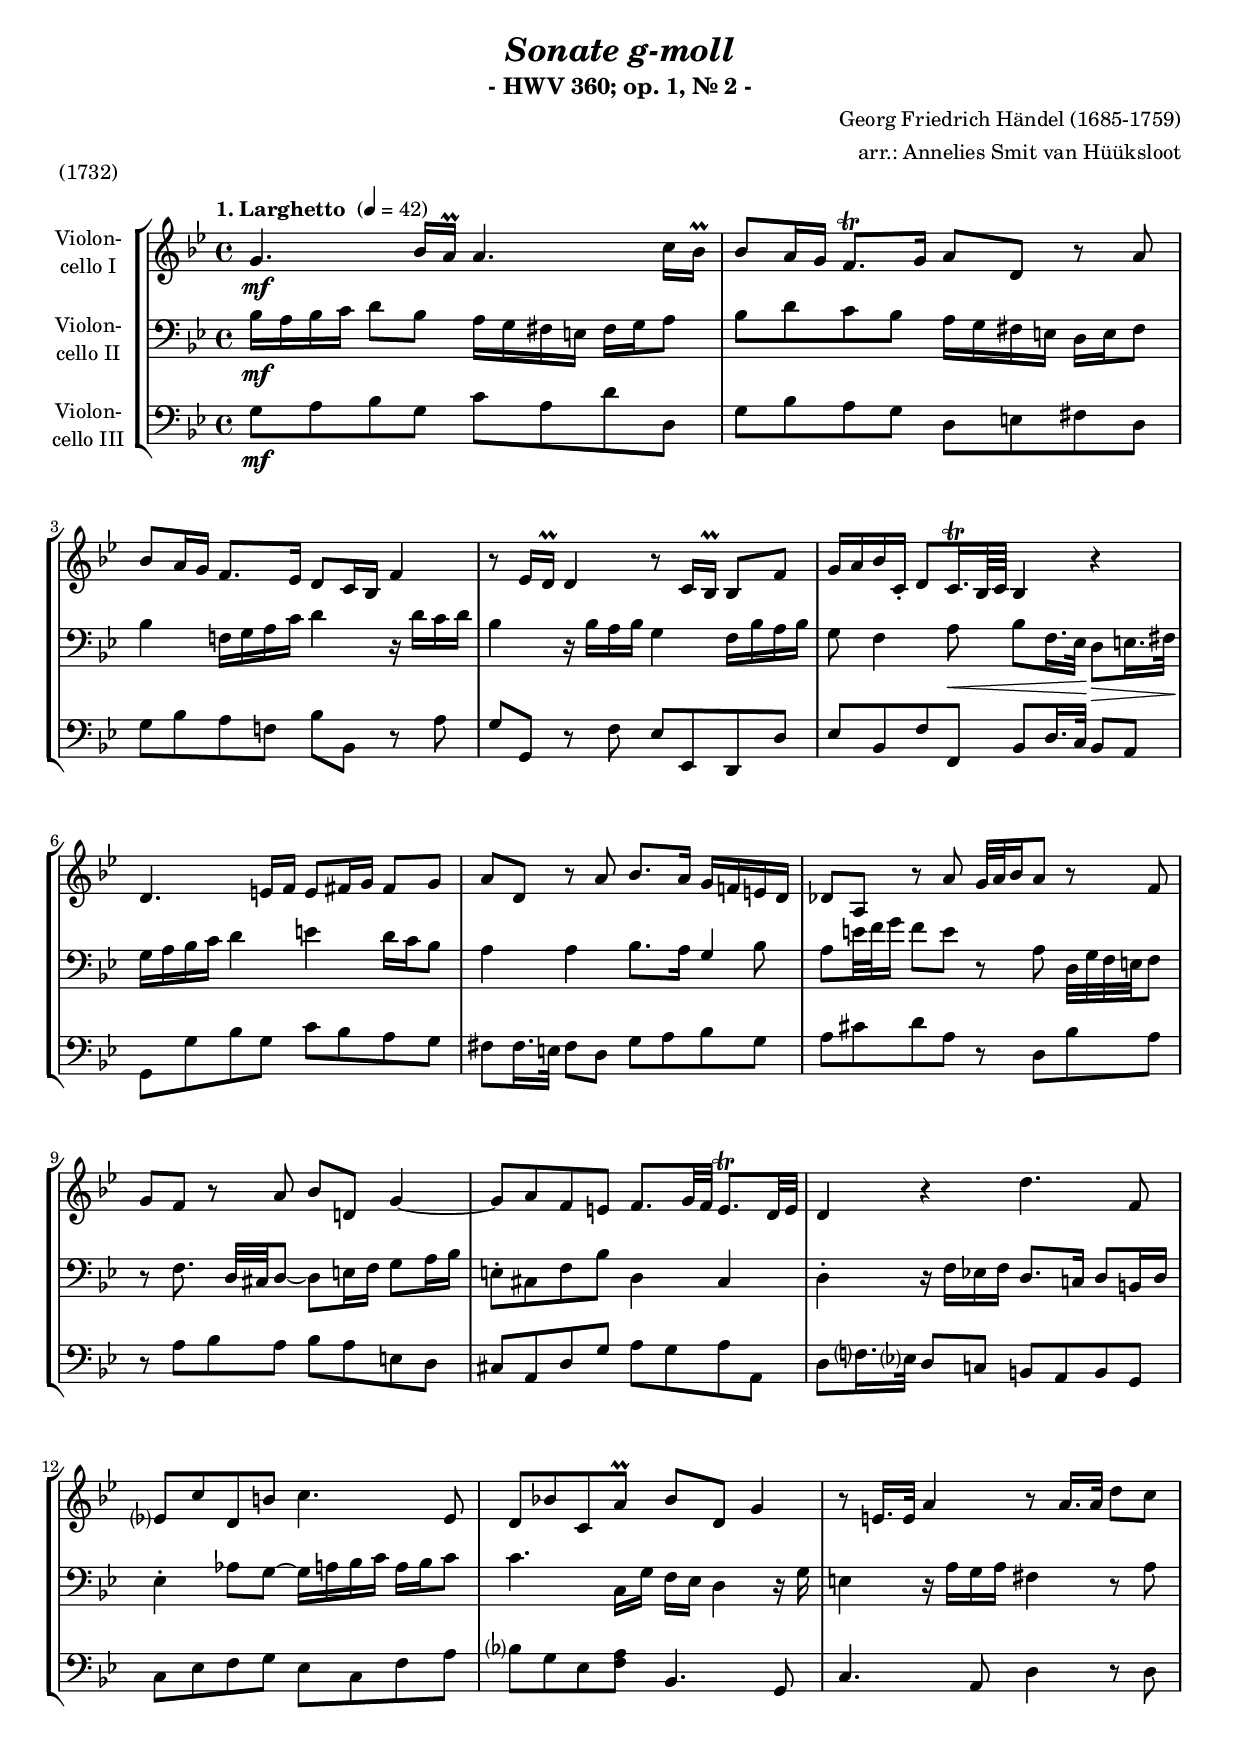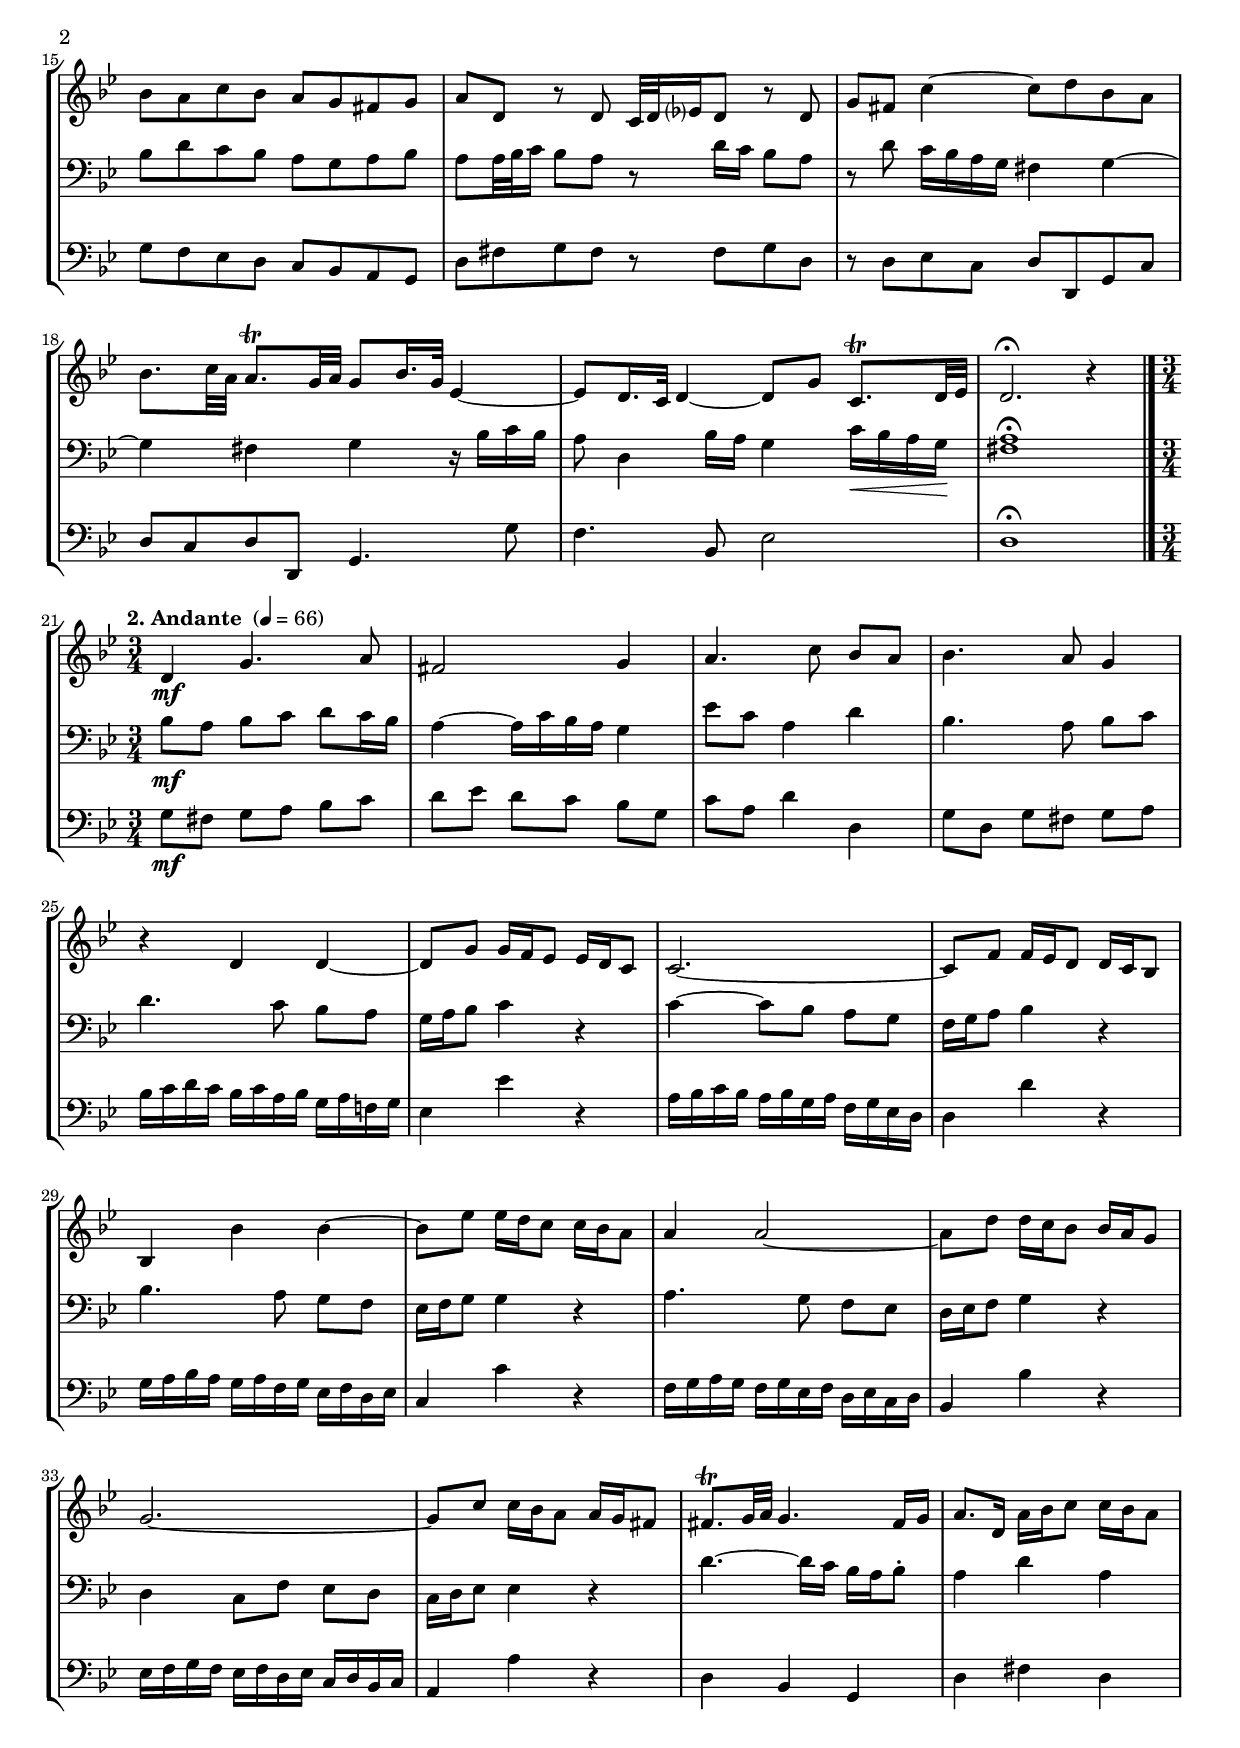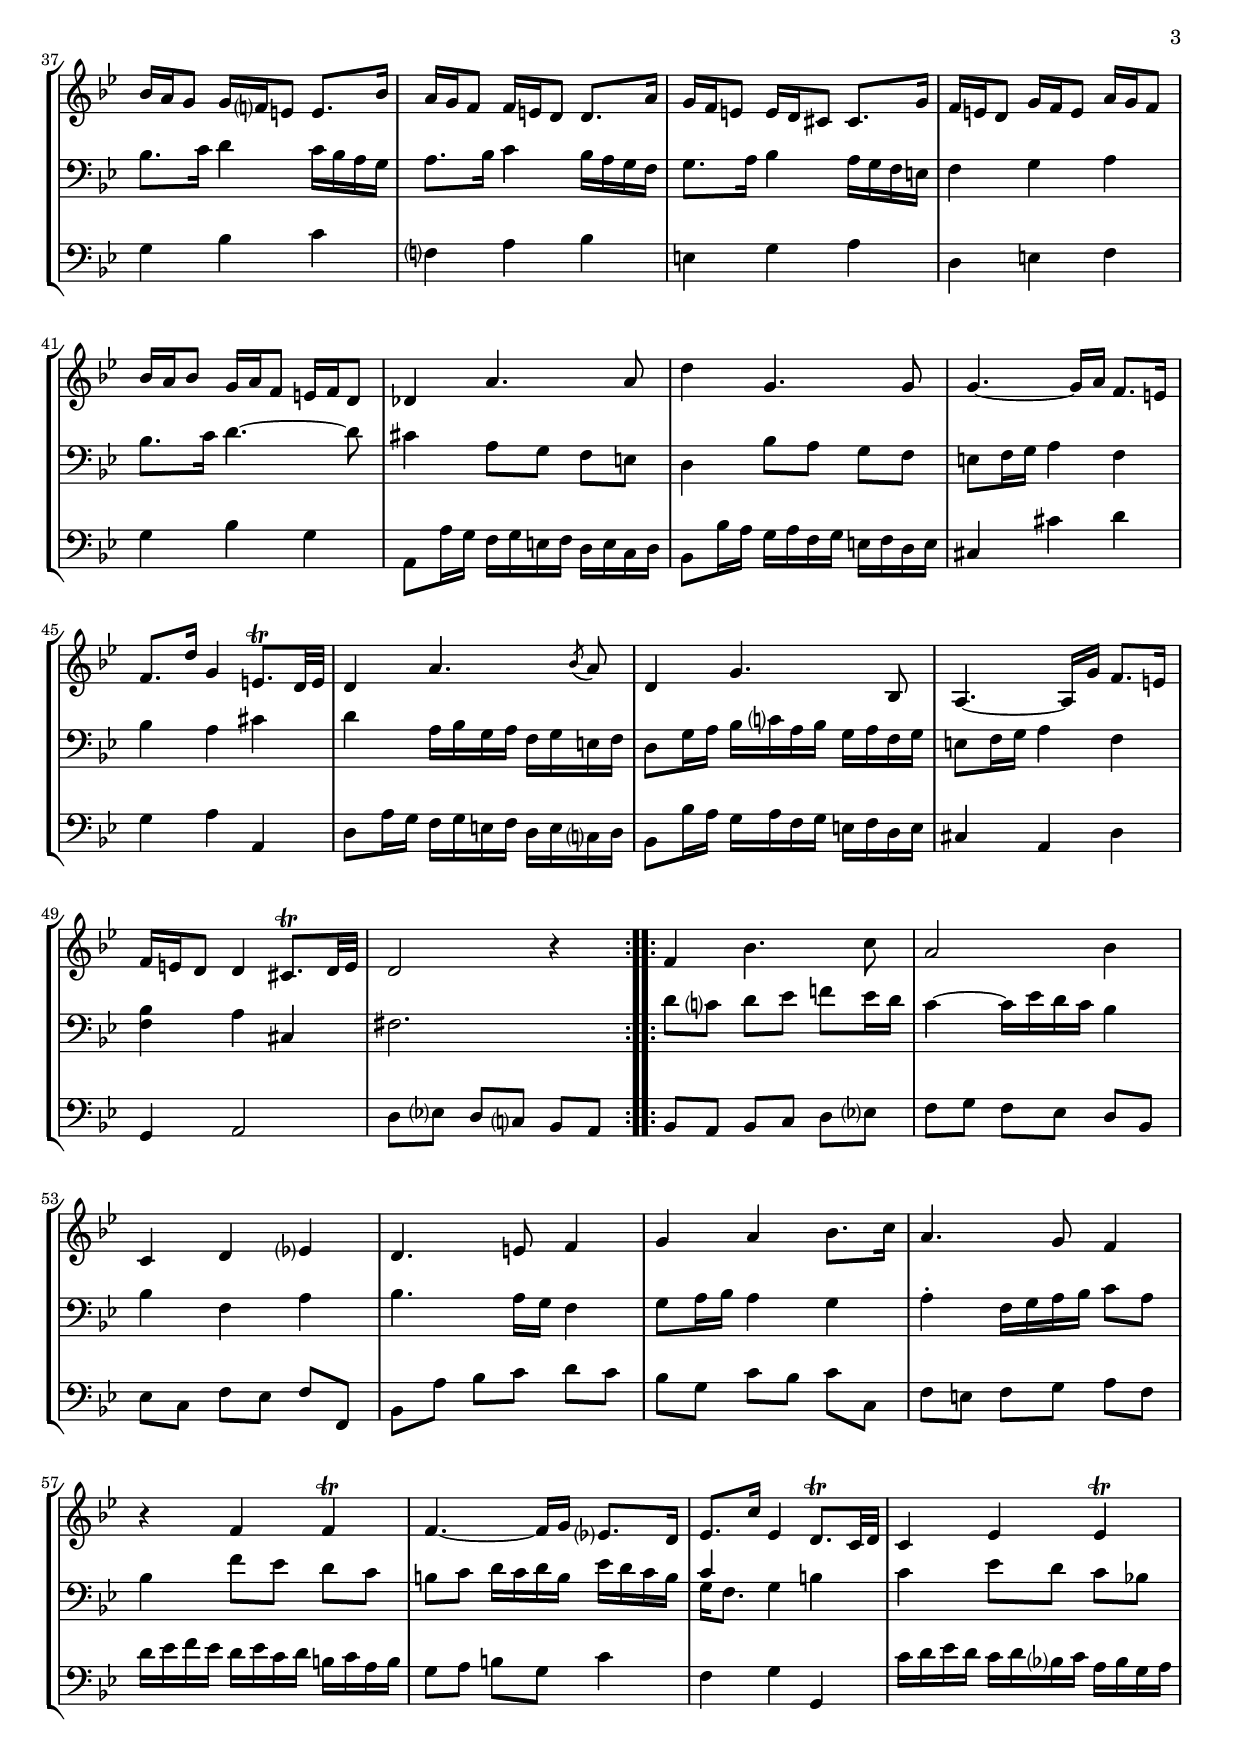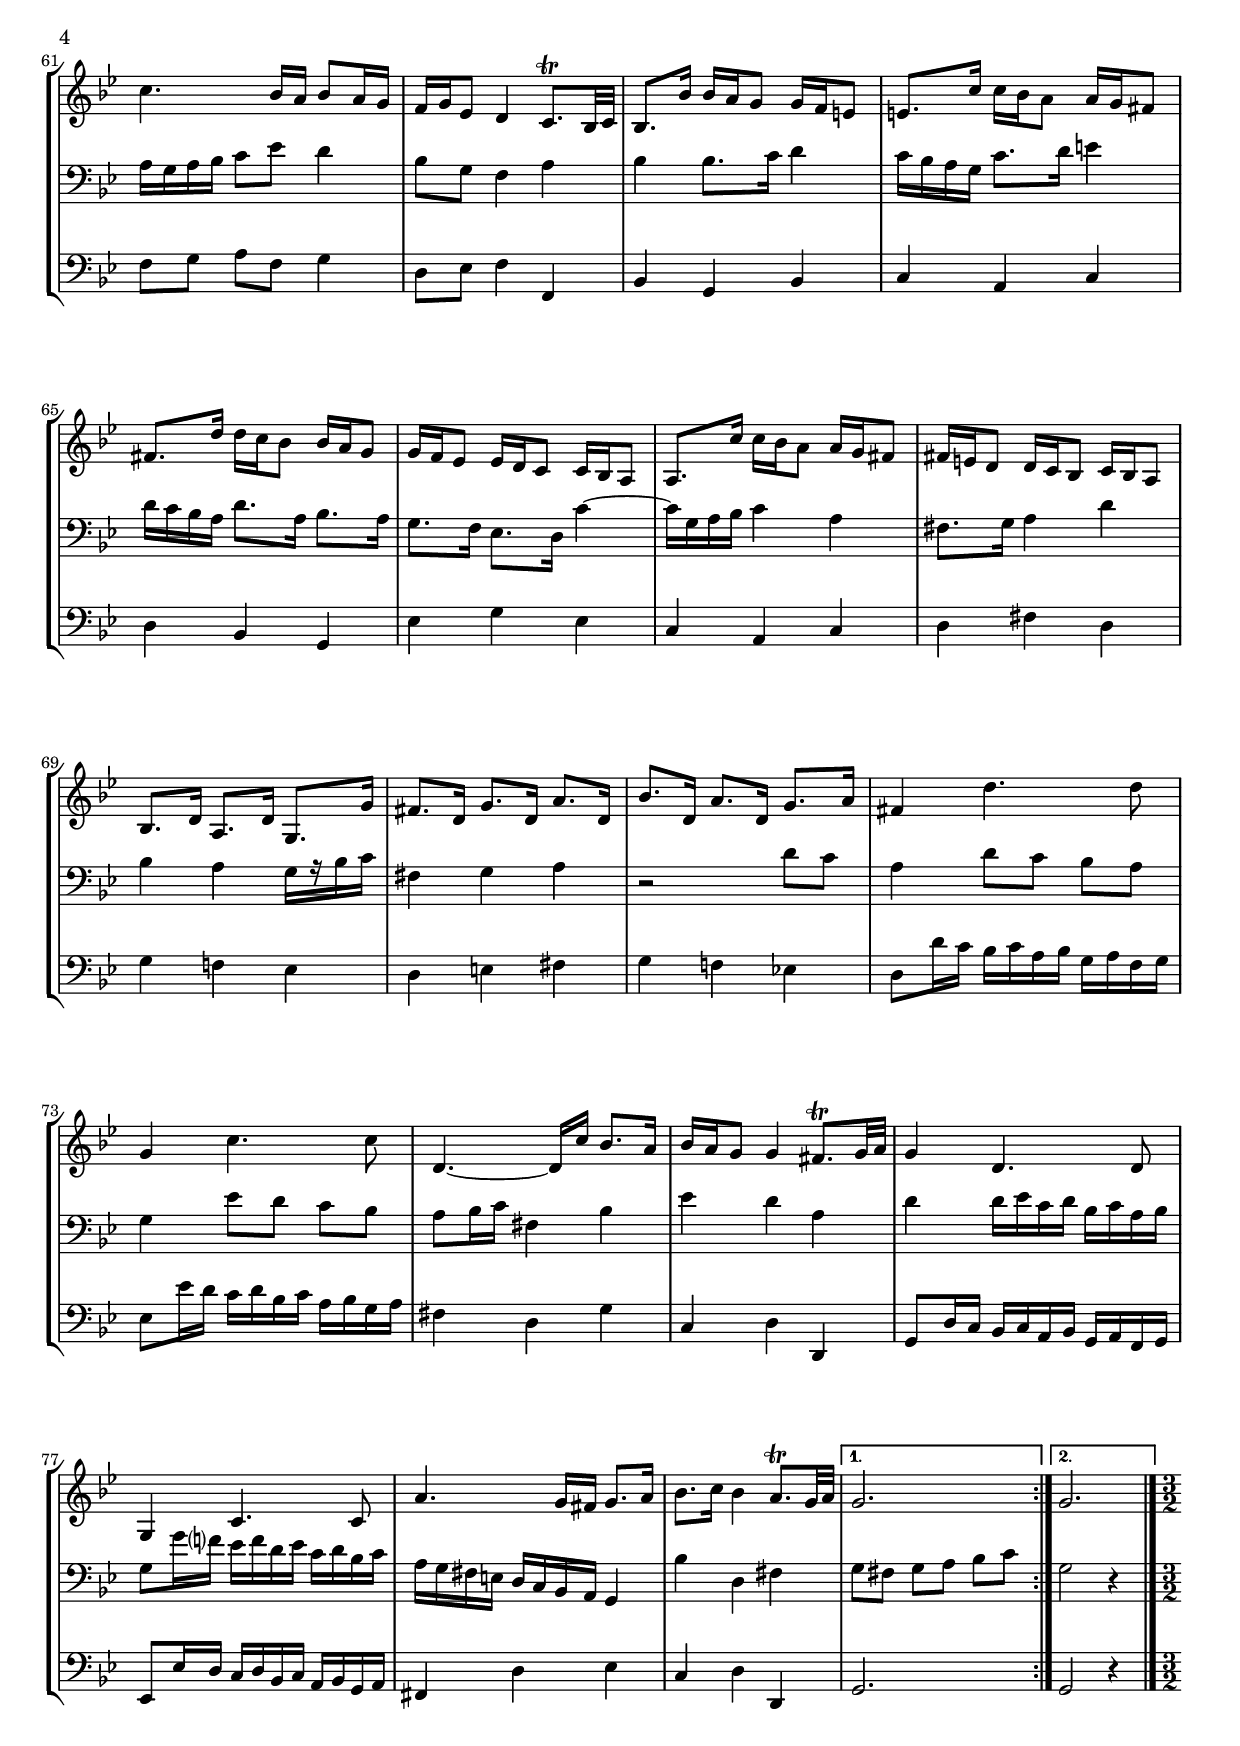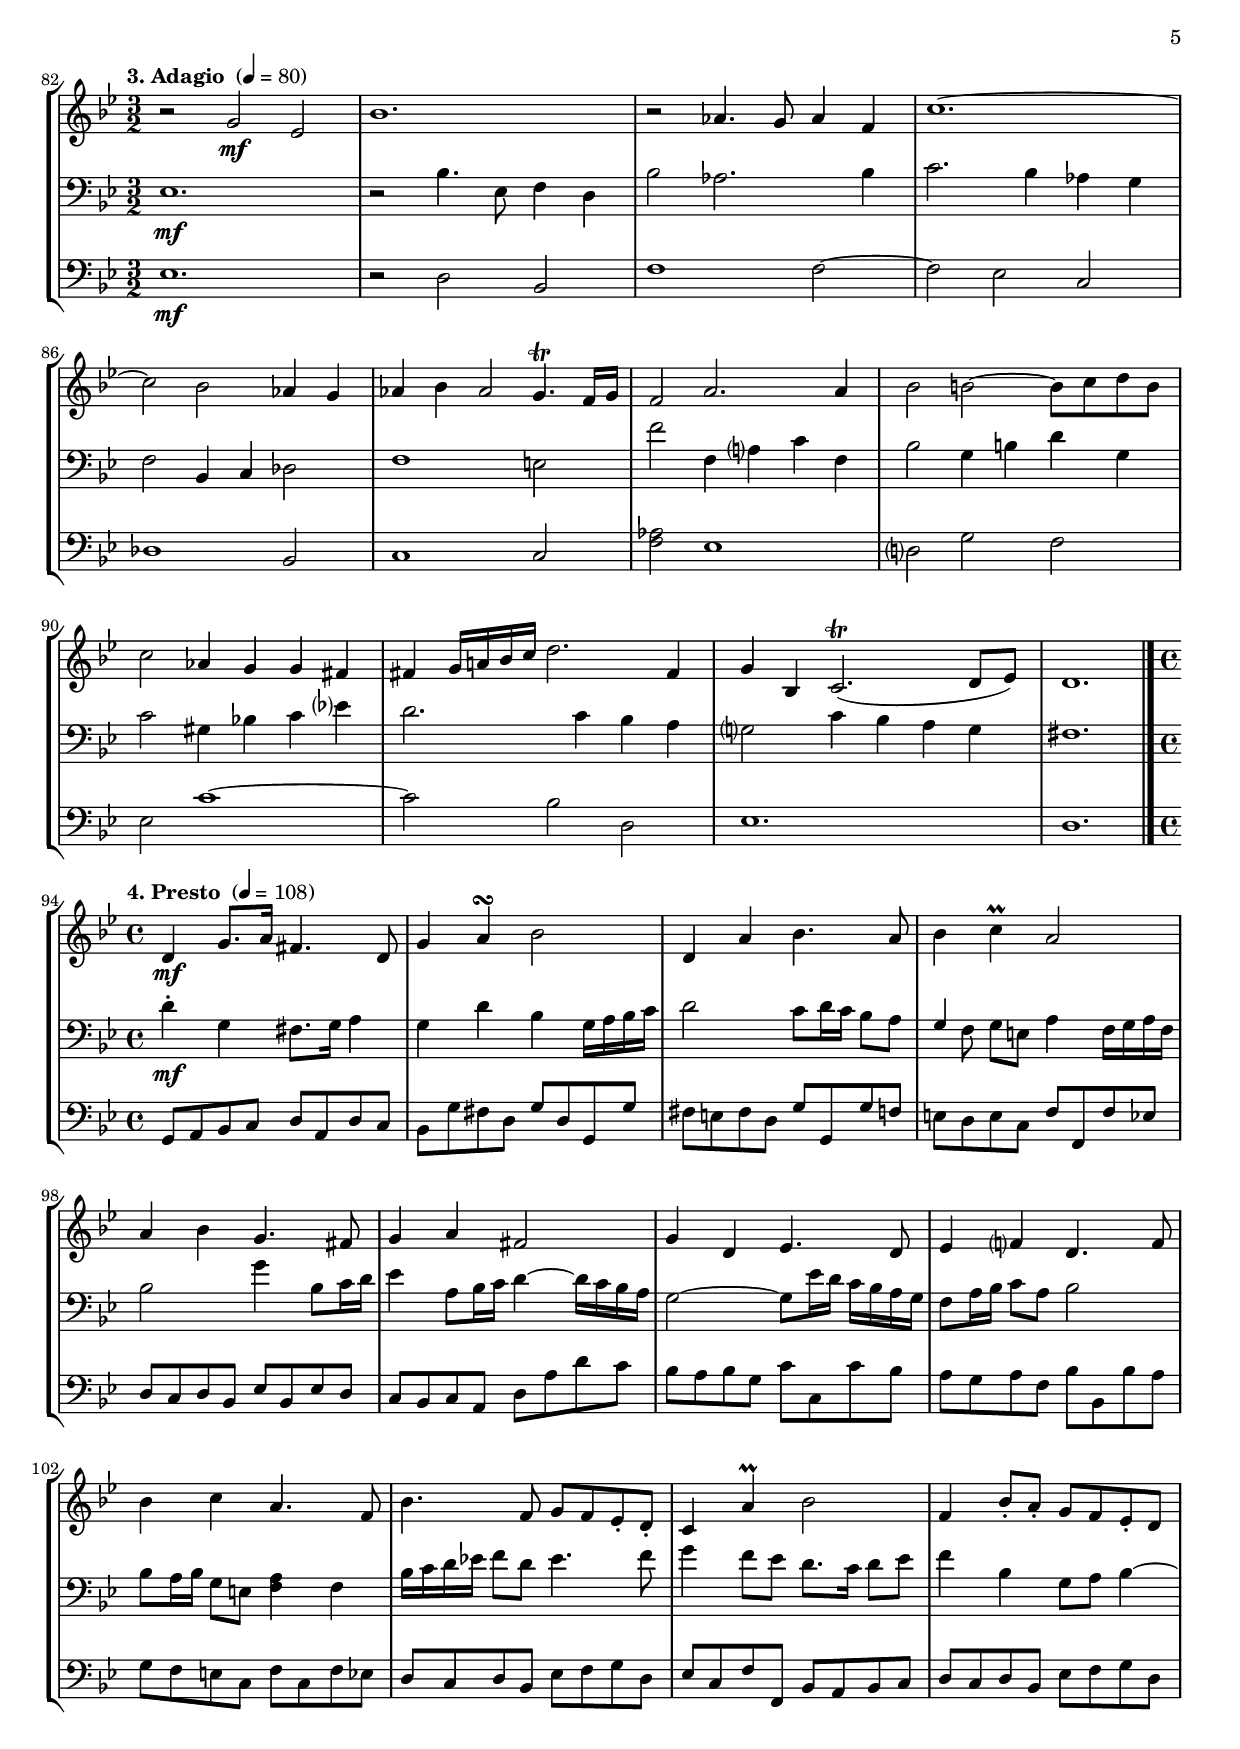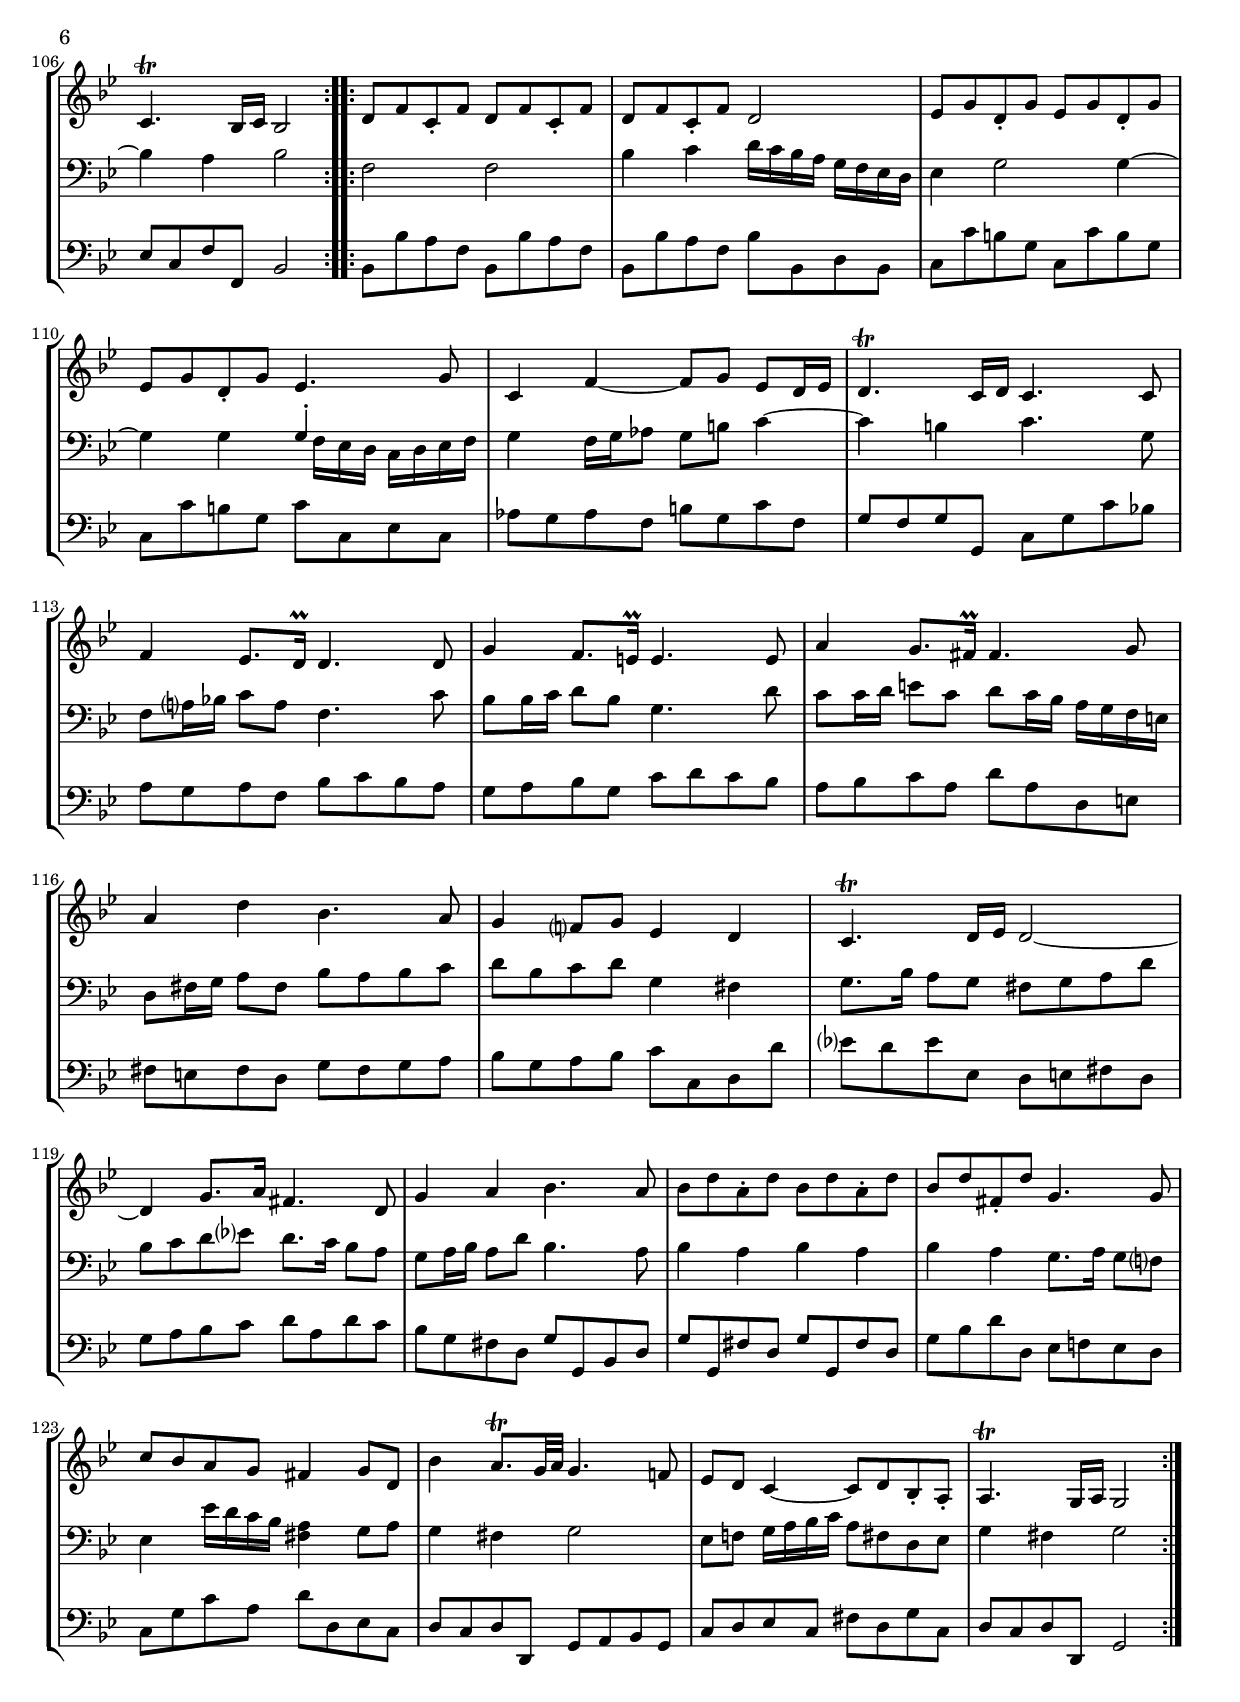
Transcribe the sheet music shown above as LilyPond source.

\version "2.18.2"
\include "deutsch.ly"
  
#(set-global-staff-size 18)

\header {
  title     = \markup \bold \italic "Sonate g-moll"
  subtitle  = "- HWV 360; op. 1, Nr. 2 -"
  composer  = "Georg Friedrich Händel (1685-1759)"
  arranger  = "arr.: Annelies Smit van Hüüksloot"
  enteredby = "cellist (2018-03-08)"
  piece     = "(1732)"
}

voiceconsts = {
  \key g \minor
  \time 4/4
  \clef "bass"
%  \numericTimeSignature
  \compressFullBarRests
  % Set default beaming for all staves
% \set Timing.beamExceptions = #'()
% \set Timing.baseMoment     = #(ly:make-moment 1 4)
% \set Timing.beatStructure  = #'(1 1 1)
}

micl = "clarinet"
mifl = "flute"
miob = "oboe"
mifh = "french horn"
misx = "tenor sax"
mist = "string ensemble 1"
miba = "cello"

introa = {            \tempo "1. Larghetto " 4=42 }
introb = { \break     \tempo "2. Andante "   4=66  \time 3/4
            % Set default beaming for all staves
            \set Timing.beamExceptions = #'()
            \set Timing.baseMoment     = #(ly:make-moment 1 4)
            \set Timing.beatStructure  = #'(1 1 1)
	 }
introc = { \pageBreak \tempo "3. Adagio "    4=80  \time 3/2 }
introd = { \break     \tempo "4. Presto "    4=108 \time 4/4 }

va = \relative c'' {
  \voiceconsts
  \clef "treble"

  \introa g4.\mf b16 a\prall a4. c16 b\prall
  b8 a16 g f8.\trill g16 a8 d, r a'
  b a16 g f8. es16 d8 c16 b f'4
  r8 es16 d\prall d4 r8 c16 b\prall b8 f'

  g16 a b c,-. d8 c16.\trill b64 c b4 r
  d4. e16 f e8 fis16 g fis8 g
  a d, r a' b8. a16 g f! e d
  des8 a r a' g32 a b16 a8 r f

  g f r a b d,! g4~
  g8 a f e f8. g32 f e8.\trill d32 e
  d4 r d'4. f,8
  es? c' d, h' c4. es,8
  d b'! c, a'\prall b d, g4

  r8 e16. e32 a4 r8 a16. a32 d8 c
  b a c b a g fis g
  a d, r d c32 d es?16 d8 r d
  g fis c'4~ c8 d b a

  b8. c32 a a8.\trill g32 a g8 b16. g32 es4~
  es8 d16. c32 d4~ d8 g c,8.\trill d32 es
  d2.\fermata r4 \bar "|."

  \introb
  \repeat volta 2 {
    d\mf g4. a8
    fis2 g4
    a4. c8 b a
    b4. a8 g4
    r d d~
    d8 g g16 f es8 es16 d c8
    c2.~

    c8 f f16 es d8 d16 c b8
    b4 b' b~
    b8 es es16 d c8 c16 b a8
    a4 a2~
    a8 d d16 c b8 b16 a g8
    g2.~

    g8 c c16 b a8 a16 g fis8
    fis8.\trill g32 a g4. fis16 g
    a8. d,16 a' b c8 c16 b a8
    b16 a g8 g16 f? e8 e8. b'16

    a g f8 f16 e d8 d8. a'16
    g f e8 e16 d cis8 cis8. g'16
    f e d8 g16 f e8 a16 g f8
    b16 a b8 g16 a f8 e16 f d8

    des4 a'4. a8
    d4 g,4. g8
    g4.~ g16 a f8. e16
    f8. d'16 g,4 e8.\trill d32 e
    d4 a'4. \acciaccatura b8 a
    d,4 g4. b,8

    a4.~ a16 g' f8. e16
    f e d8 d4 cis8.\trill d32 e
    d2 r4
  }
  
  \repeat volta 2 {
    f4 b4. c8
    a2 b4
    c, d es?
    d4. e8 f4

    g a b8. c16
    a4. g8 f4
    r f f\trill
    f4.~ f16 g es?8. d16
    es8. c'16 es,4 d8.\trill c32 d
    c4 es es\trill
    c'4. b16 a b8 a16 g

    f g es8 d4 c8.\trill b32 c
    b8. b'16 b a g8 g16 f e8
    e8. c'16 c b a8 a16 g fis8
    fis8. d'16 d c b8 b16 a g8

    g16 f es8 es16 d c8 c16 b a8
    a8. c'16 c b a8
    a16 g fis8
    fis16 e d8 d16 c b8 c16 b a8
    b8. d16 a8. d16 g,8. g'16

    fis8. d16 g8. d16 a'8. d,16
    b'8. d,16 a'8. d,16 g8. a16
    fis4 d'4. d8
    g,4 c4. c8
    d,4.~ d16 c' b8. a16

    b a g8 g4 fis8.\trill g32 a
    g4 d4. d8
    g,4 c4. c8
    a'4. g16 fis g8. a16
    b8. c16 b4 a8.\trill g32 a
  }
  \alternative {
    { g2. }
    { g }
  } \bar "|."

  \introc
  r2 g\mf es
  b'1.
  r2 as4. g8 as4 f
  c'1.~
  c2 b as4 g
  as b as2 g4.\trill f16 g
  f2 a2. a4

  b2 h~ h8 c d h
  c2 as4 g g fis
  fis g16 a! b c d2. fis,4
  g b, c2.(\trill d8 es)
  d1. \bar "|."

  \introd
  \repeat volta 2 {
    d4\mf g8. a16 fis4. d8
    g4 a\turn b2
    d,4 a' b4. a8
    b4 c\prall a2
    a4 b g4. fis8
    g4 a fis2
    g4 d es4. d8

    es4 f? d4. f8
    b4 c a4. f8
    b4. f8 g f es-. d-.
    c4 a'\prall b2
    f4 b8-. a-. g f es-. d
    c4.\trill b16 c b2
  }
  
  \repeat volta 2 {
    d8 f c-. f d f c-. f
    d f c-. f d2
    es8 g d-. g es g d-. g
    es g d-. g es4. g8
    c,4 f~ f8 g es d16 es
    d4.\trill c16 d c4. c8

    f4 es8. d16\prall d4. d8
    g4 f8. e16\prall e4. e8
    a4 g8. fis16\prall fis4. g8
    a4 d b4. a8
    g4 f?8 g es4 d
    c4.\trill d16 es d2~

    d4 g8. a16 fis4. d8
    g4 a b4. a8
    b d a-. d b d a-. d
    b d fis,-. d' g,4. g8
    c b a g fis4 g8 d

    b'4 a8.\trill g32 a g4. f!8
    es d c4~ c8 d b-. a-.
    a4.\trill g16 a g2
  }
}

vb = \relative c' {
  \voiceconsts

  \introa
  b16\mf a b c d8 b a16 g fis e fis g a8
  b d c b a16 g fis e d e fis8
  b4 f!16 g a c d4 r16 d c d

  b4 r16 b a b g4 f16 b a b
  g8 f4 a8\< b f16. es32\! d8\> e16. fis32\!
  g16 a b c d4 e d16 c b8
  a4 a b8. a16 << g4 \\ { s8 b } >>

  a e'32 f g16 f8 e r a, d,32 g f e f8
  r f8. d32 cis d8~ d e16 f g8 a16 b
  e,8-. cis f b d,4 cis

  d-. r16 f es! f d8. c!16 d8 h16 d
  es4-. as8 g~ g16 a b c a b c8
  c4. c,16 g' f es d4 r16 g
  e4 r16 a g a fis4 r8 a

  b d c b a g a b
  a a32 b c16 b8 a r d16 c b8 a
  r d c16 b a g fis4 g~
  g fis g r16 b c b

  a8 d,4 b'16 a g4 c16\< b a g\!
  <fis a>1\fermata \bar "|."

  \introb
  \repeat volta 2 {
    b8\mf a b c d c16 b
    a4~ a16 c b a g4
    es'8 c a4 d
    b4. a8 b c
    d4. c8 b a
    g16 a b8 c4 r

    c~ c8 b a g
    f16 g a8 b4 r
    b4. a8 g f
    es16 f g8 g4 r
    a4. g8 f es
    d16 es f8 g4 r
    d c8 f es d

    c16 d es8 es4 r
    d'4.~ d16 c b a b8-.
    a4 d a
    b8. c16 d4 c16 b a g
    a8. b16 c4 b16 a g f
    g8. a16 b4 a16 g f e

    f4 g a
    b8. c16 d4.~ d8
    cis4 a8 g f e
    d4 b'8 a g f
    e f16 g a4 f
    b a cis
    d a16 b g a f g e f

    d8 g16 a b c? a b g a f g
    e8 f16 g a4 f
    <f b> a cis,
    fis2.
  }
  
  \repeat volta 2 {
    d'8 c? d es f! es16 d
    c4~ c16 es d c b4

    b f a
    b4. a16 g f4
    g8 a16 b a4 g
    a-. f16 g a b c8 a
    b4 f'8 es d c
    h c d16 c d h es d c h

    << c4 \\ { g16 f8. } >> g4 h
    c es8 d c b!
    a16 g a b c8 es d4
    b8 g f4 a
    b b8. c16 d4
    c16 b a g c8. d16 e4

    d16 c b a d8. a16 b8. a16
    g8. f16 es8. d16 c'4~
    c16 g a b c4 a
    fis8. g16 a4 d
    b a g16[ r b c]
    fis,4 g a
    r2 d8 c

    a4 d8 c b a
    g4 es'8 d c b
    a b16 c fis,4 b
    es d a
    d d16 es c d b c a b

    g8 g'16 f? es f d es c d b c
    a g fis e d c b a g4
    b' d, fis
  }
  \alternative {
    { g8 fis g a b c }
    { g2 r4 }
  } \bar "|."

  \introc
  es1.\mf
  r2 b'4. es,8 f4 d
  b'2 as2. b4
  c2. b4 as g
  f2 b,4 c des2
  f1 e2
  f' f,4 a? c f,
  b2 g4 h d g,

  c2 gis4 b! c es?
  d2. c4 b a
  g?2 c4 b a g
  fis1. \bar "|."

  \introd
  \repeat volta 2 {
    d'4-.\mf g, fis8. g16 a4
    g d' b g16 a b c
    d2 c8 d16 c b8 a
    << g4 \\ { s8 f } >> g e a4 f16 g a f
    b2 g'4 b,8 c16 d

    es4 a,8 b16 c d4~ d16 c b a
    g2~ g8 es'16 d c b a g
    f8 a16 b c8 a b2
    b8 a16 b g8 e <f a>4 f

    b16 c d es! f8 d es4. f8
    g4 f8 es d8. c16 d8 es
    f4 b, g8 a b4~
    b a b2
  }
  
  \repeat volta 2 {
    f f

    b4 c d16 c b a g f es d
    es4 g2 g4~
    g g << g-. \\ { s16 f es d } >> c d es f
    g4 f16 g as8 g h c4~
    c h c4. g8

    f a?16 b! c8 a f4. c'8
    b b16 c d8 b g4. d'8
    c c16 d e8 c d c16 b a g f e
    d8 fis16 g a8 fis b a b c

    d b c d g,4 fis
    g8. b16 a8 g fis g a d
    b c d es? d8. c16 b8 a
    g a16 b a8 d b4. a8
    b4 a b a

    b a g8. a16 g8 f?
    es4 es'16 d c b <fis a>4 g8 a
    g4 fis g2
    es8 f! g16 a b c a8 fis d es
    g4 fis g2
  }
}

vc = \relative c' {
  \voiceconsts

  \introa
  g8\mf a b g c a d d,
  g b a g d e fis d
  g b a f! b b, r a'
  g g, r f' es es, d d'

  es b f' f, b d16. c32 b8 a
  g g' b g c b a g
  fis fis16. e32 fis8 d g a b g
  a cis d a r d, b' a

  r a b a b a e d
  cis a d g a g a a,
  d f?16. es?32 d8 c! h a h g
  c es f g es c f a
  b? g es <f a> b,4. g8

  c4. a8 d4 r8 d
  g f es d c b a g
  d' fis g fis r fis g d
  r d es c d d, g c
  d c d d, g4. g'8
  f4. b,8 es2

  d1\fermata \bar "|."

  \introb
  \repeat volta 2 {
    g8\mf fis g a b c
    d es d c b g
    c a d4 d,
    g8 d g fis g a
    b16 c d c b c a b g a f! g

    es4 es' r
    a,16 b c b a b g a f g es d
    d4 d' r
    g,16 a b a g a f g es f d es
    c4 c' r

    f,16 g a g f g es f d es c d
    b4 b' r
    es,16 f g f es f d es c d b c
    a4 a' r
    d, b g
    d' fis d
    g b c

    f,? a b
    e, g a
    d, e f
    g b g
    a,8 a'16 g f g e f d e c d
    b8 b'16 a g a f g e f d e
    cis4 cis' d

    g, a a,
    d8 a'16 g f g e f d e c? d
    b8 b'16 a g a f g e f d e
    cis4 a d
    g, a2
    d8 es? d c? b a
  }
  
  \repeat volta 2 {
    b a b c d es?
    f g f es d b
    es c f es f f,
    b a' b c d c
    b g c b c c,
    f e f g a f

    d'16 es f es d es c d h c a h
    g8 a h g c4
    f, g g,
    c'16 d es d c d b? c a b g a

    f8 g a f g4
    d8 es f4 f,
    b g b
    c a c
    d b g
    es' g es
    c a c
    d fis d
    g f! es

    d e fis
    g f! es!
    d8 d'16 c b c a b g a f g
    es8 es'16 d c d b c a b g a
    fis4 d g
    c, d d,

    g8 d'16 c b c a b g a f g
    es8 es'16 d c d b c a b g a
    fis4 d' es
    c d d,
  }
  \alternative {
    { g2. }
    { g2 r4 }
  } \bar "|."

  \introc
  es'1.\mf
  r2 d b
  f'1 f2~
  f es c
  des1 b2
  c1 c2
  <f as> es1
  d?2 g f
  es c'1~
  c2 b d,
  es1.
  d \bar "|."

  \introd
  \repeat volta 2 {
    g,8 a b c d a d c
    b g' fis d g d g, g'
    fis e fis d g g, g' f
    e d e c f f, f' es
    d c d b es b es d

    c b c a d a' d c
    b a b g c c, c' b
    a g a f b b, b' a
    g f e c f c f es
    d c d b es f g d

    es c f f, b a b c
    d c d b es f g d
    es c f f, b2
  }
  
  \repeat volta 2 {
    b8 b' a f b, b' a f
    b, b' a f b b, d b

    c c' h g c, c' h g
    c, c' h g c c, es c
    as' g as f h g c f,
    g f g g, c g' c b!
    a g a f b c b a

    g a b g c d c b
    a b c a d a d, e
    fis e fis d g fis g a
    b g a b c c, d d'

    es? d es es, d e fis d
    g a b c d a d c
    b g fis d g g, b d
    g g, fis' d g g, fis' d

    g b d d, es f! es d
    c g' c a d d, es c
    d c d d, g a b g
    c d es c fis d g c,
    d c d d, g2
  }
}


music = \new StaffGroup <<

      \new Staff {
	\set Staff.midiInstrument = \miba
	\set Staff.instrumentName = \markup \center-column { "Violon-" "cello I" }
	\transpose g g { \va }
      }

      \new Staff {
	\set Staff.midiInstrument = \miba
	\set Staff.instrumentName = \markup \center-column { "Violon-" "cello II" }
	\transpose g g { \vb }
      }

      \new Staff {
	\set Staff.midiInstrument = \miba
	\set Staff.instrumentName = \markup \center-column { "Violon-" "cello III" }
	\transpose g g { \vc }
      }
>>

\book {
  \score {
    \music
    \layout {}
  }

  \score {
    \unfoldRepeats \music

    \midi {
      \context {
        \Score
      }
    }
  }
}
